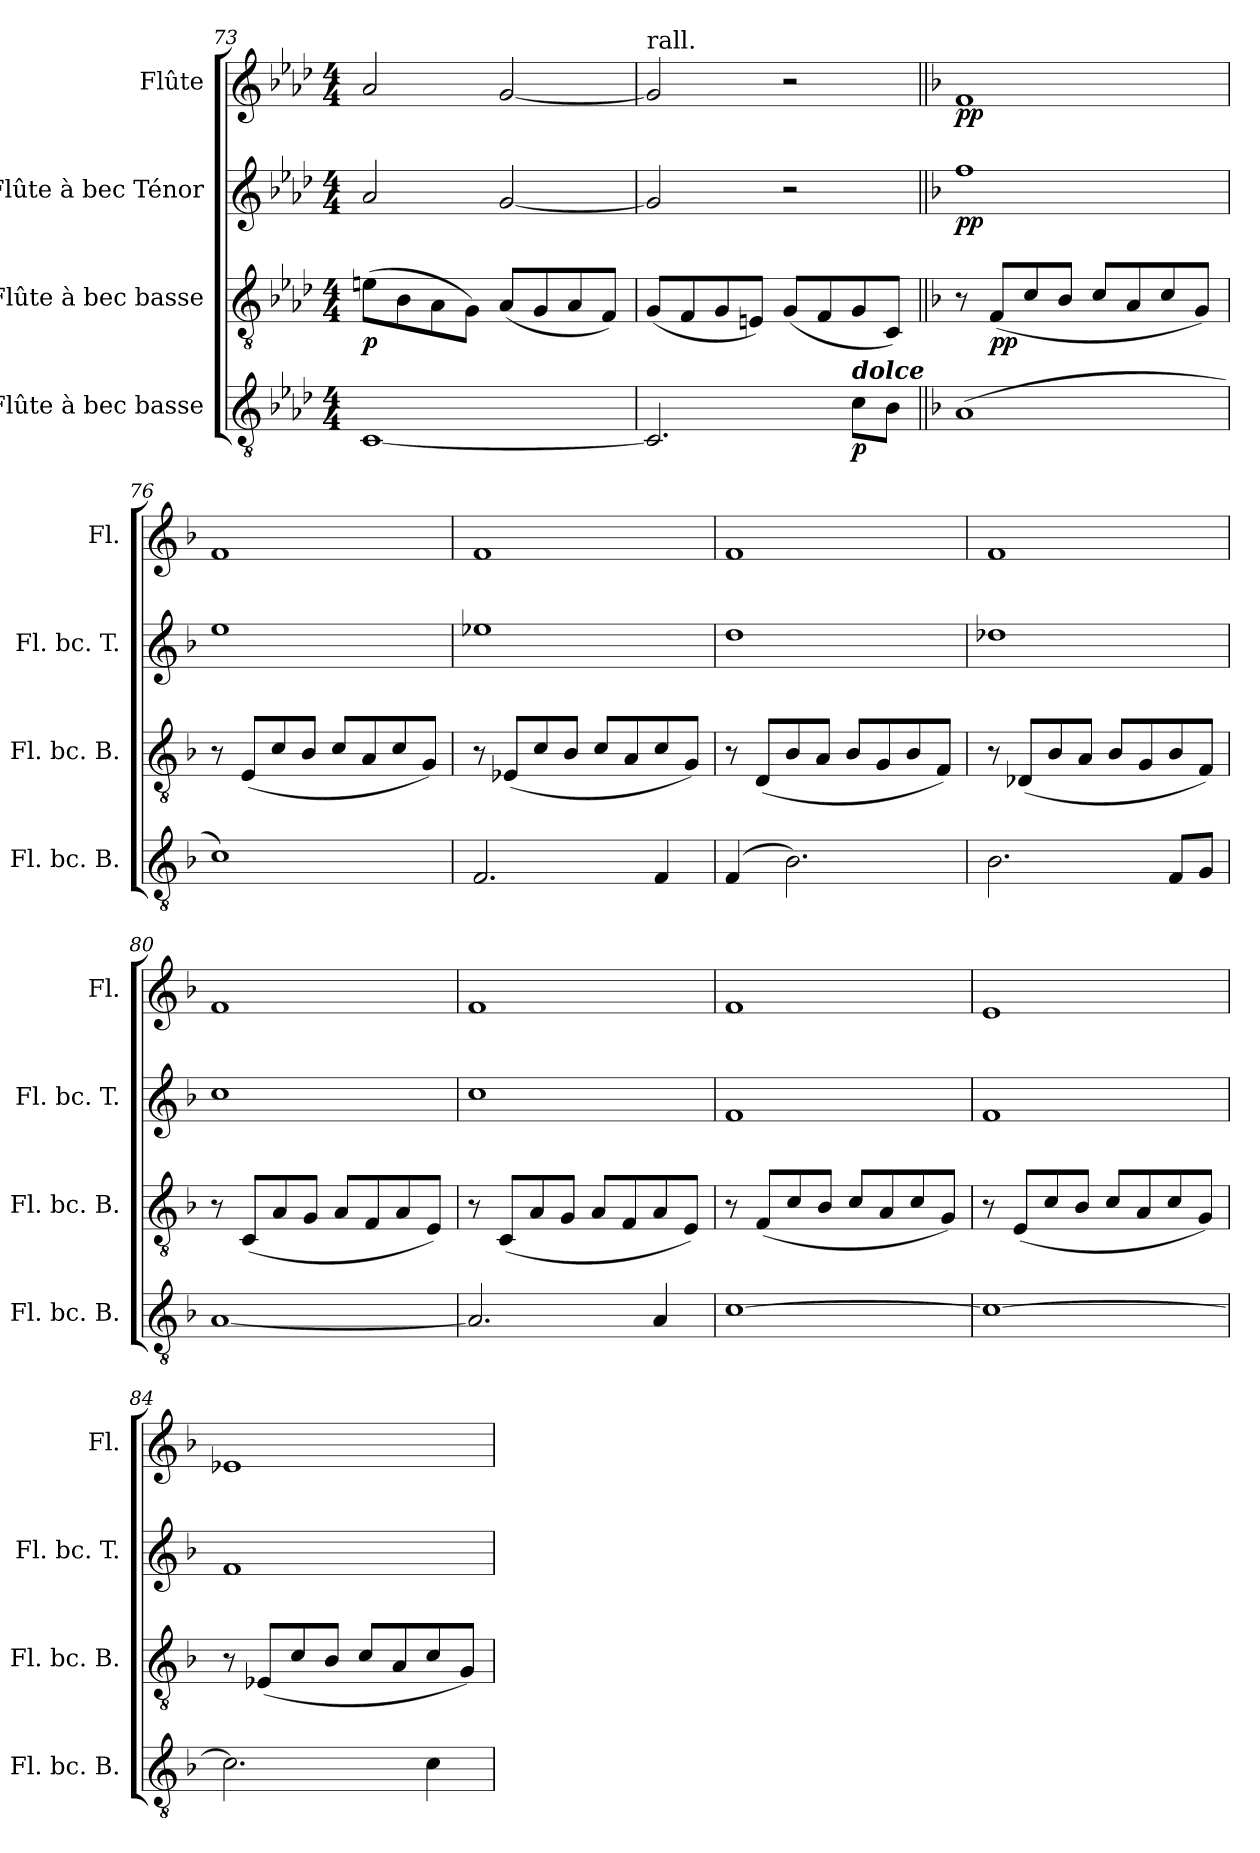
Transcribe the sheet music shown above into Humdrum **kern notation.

**kern	**dynam	**kern	**dynam	**kern	**dynam	**kern	**dynam
*part4	*part4	*part3	*part3	*part2	*part2	*part1	*part1
*staff4	*staff4	*staff3	*staff3	*staff2	*staff2	*staff1	*staff1
*I"Flûte à bec basse	*	*I"Flûte à bec basse	*	*I"Flûte à bec Ténor	*	*I"Flûte	*
*I'Fl. bc. B.	*	*I'Fl. bc. B.	*	*I'Fl. bc. T.	*	*I'Fl.	*
*clefGv2	*	*clefGv2	*	*clefG2	*	*clefG2	*
*k[b-e-a-d-]	*	*k[b-e-a-d-]	*	*k[b-e-a-d-]	*	*k[b-e-a-d-]	*
*M4/4	*	*M4/4	*	*M4/4	*	*M4/4	*
=73	=73	=73	=73	=73	=73	=73	=73
!	!	!	!LO:DY:b	!	!	!	!
[1C	.	(8en\L	p	2a-/	.	2a-/	.
.	.	8B-\	.	.	.	.	.
.	.	8A-\	.	.	.	.	.
.	.	8G\J)	.	.	.	.	.
.	.	(8A-/L	.	[2g/	.	[2g/	.
.	.	8G/	.	.	.	.	.
.	.	8A-/	.	.	.	.	.
.	.	8F/J)	.	.	.	.	.
=74	=74	=74	=74	=74	=74	=74	=74
!	!	!	!	!	!	!LO:TX:a:t=rall.	!
2.C/]	.	(8G/L	.	2g/]	.	2g/]	.
.	.	8F/	.	.	.	.	.
.	.	8G/	.	.	.	.	.
.	.	8En/J)	.	.	.	.	.
.	.	(8G/L	.	2r	.	2r	.
.	.	8F/	.	.	.	.	.
!LO:TX:a:Bi:t=dolce	!	!	!	!	!	!	!
!	!LO:DY:b	!	!	!	!	!	!
8c\L	p	8G/	.	.	.	.	.
8B-\J	.	8C/J)	.	.	.	.	.
=75||	=75||	=75||	=75||	=75||	=75||	=75||	=75||
*k[b-]	*	*k[b-]	*	*k[b-]	*	*k[b-]	*
!	!	!	!	!	!LO:DY:b	!	!LO:DY:b
(1A	.	8r	.	1ff	pp	1f	pp
!	!	!	!LO:DY:b	!	!	!	!
.	.	(8F/L	pp	.	.	.	.
.	.	8c/	.	.	.	.	.
.	.	8B-/J	.	.	.	.	.
.	.	8c/L	.	.	.	.	.
.	.	8A/	.	.	.	.	.
.	.	8c/	.	.	.	.	.
.	.	8G/J)	.	.	.	.	.
!!LO:PB:g=z
=76	=76	=76	=76	=76	=76	=76	=76
1c)	.	8r	.	1ee	.	1f	.
.	.	(8E/L	.	.	.	.	.
.	.	8c/	.	.	.	.	.
.	.	8B-/J	.	.	.	.	.
.	.	8c/L	.	.	.	.	.
.	.	8A/	.	.	.	.	.
.	.	8c/	.	.	.	.	.
.	.	8G/J)	.	.	.	.	.
=77	=77	=77	=77	=77	=77	=77	=77
2.F/	.	8r	.	1ee-X	.	1f	.
.	.	(8E-X/L	.	.	.	.	.
.	.	8c/	.	.	.	.	.
.	.	8B-/J	.	.	.	.	.
.	.	8c/L	.	.	.	.	.
.	.	8A/	.	.	.	.	.
4F/	.	8c/	.	.	.	.	.
.	.	8G/J)	.	.	.	.	.
=78	=78	=78	=78	=78	=78	=78	=78
(4F/	.	8r	.	1dd	.	1f	.
.	.	(8D/L	.	.	.	.	.
2.B-\)	.	8B-/	.	.	.	.	.
.	.	8A/J	.	.	.	.	.
.	.	8B-/L	.	.	.	.	.
.	.	8G/	.	.	.	.	.
.	.	8B-/	.	.	.	.	.
.	.	8F/J)	.	.	.	.	.
=79	=79	=79	=79	=79	=79	=79	=79
2.B-\	.	8r	.	1dd-X	.	1f	.
.	.	(8D-X/L	.	.	.	.	.
.	.	8B-/	.	.	.	.	.
.	.	8A/J	.	.	.	.	.
.	.	8B-/L	.	.	.	.	.
.	.	8G/	.	.	.	.	.
8F/L	.	8B-/	.	.	.	.	.
8G/J	.	8F/J)	.	.	.	.	.
=80	=80	=80	=80	=80	=80	=80	=80
[1A	.	8r	.	1cc	.	1f	.
.	.	(8C/L	.	.	.	.	.
.	.	8A/	.	.	.	.	.
.	.	8G/J	.	.	.	.	.
.	.	8A/L	.	.	.	.	.
.	.	8F/	.	.	.	.	.
.	.	8A/	.	.	.	.	.
.	.	8E/J)	.	.	.	.	.
=81	=81	=81	=81	=81	=81	=81	=81
2.A/]	.	8r	.	1cc	.	1f	.
.	.	(8C/L	.	.	.	.	.
.	.	8A/	.	.	.	.	.
.	.	8G/J	.	.	.	.	.
.	.	8A/L	.	.	.	.	.
.	.	8F/	.	.	.	.	.
4A/	.	8A/	.	.	.	.	.
.	.	8E/J)	.	.	.	.	.
=82	=82	=82	=82	=82	=82	=82	=82
[1c	.	8r	.	1f	.	1f	.
.	.	(8F/L	.	.	.	.	.
.	.	8c/	.	.	.	.	.
.	.	8B-/J	.	.	.	.	.
.	.	8c/L	.	.	.	.	.
.	.	8A/	.	.	.	.	.
.	.	8c/	.	.	.	.	.
.	.	8G/J)	.	.	.	.	.
!!LO:LB:g=z
=83	=83	=83	=83	=83	=83	=83	=83
1c_	.	8r	.	1f	.	1e	.
.	.	(8E/L	.	.	.	.	.
.	.	8c/	.	.	.	.	.
.	.	8B-/J	.	.	.	.	.
.	.	8c/L	.	.	.	.	.
.	.	8A/	.	.	.	.	.
.	.	8c/	.	.	.	.	.
.	.	8G/J)	.	.	.	.	.
=84	=84	=84	=84	=84	=84	=84	=84
2.c\]	.	8r	.	1f	.	1e-X	.
.	.	(8E-X/L	.	.	.	.	.
.	.	8c/	.	.	.	.	.
.	.	8B-/J	.	.	.	.	.
.	.	8c/L	.	.	.	.	.
.	.	8A/	.	.	.	.	.
4c\	.	8c/	.	.	.	.	.
.	.	8G/J)	.	.	.	.	.
=	=	=	=	=	=	=	=
*-	*-	*-	*-	*-	*-	*-	*-
